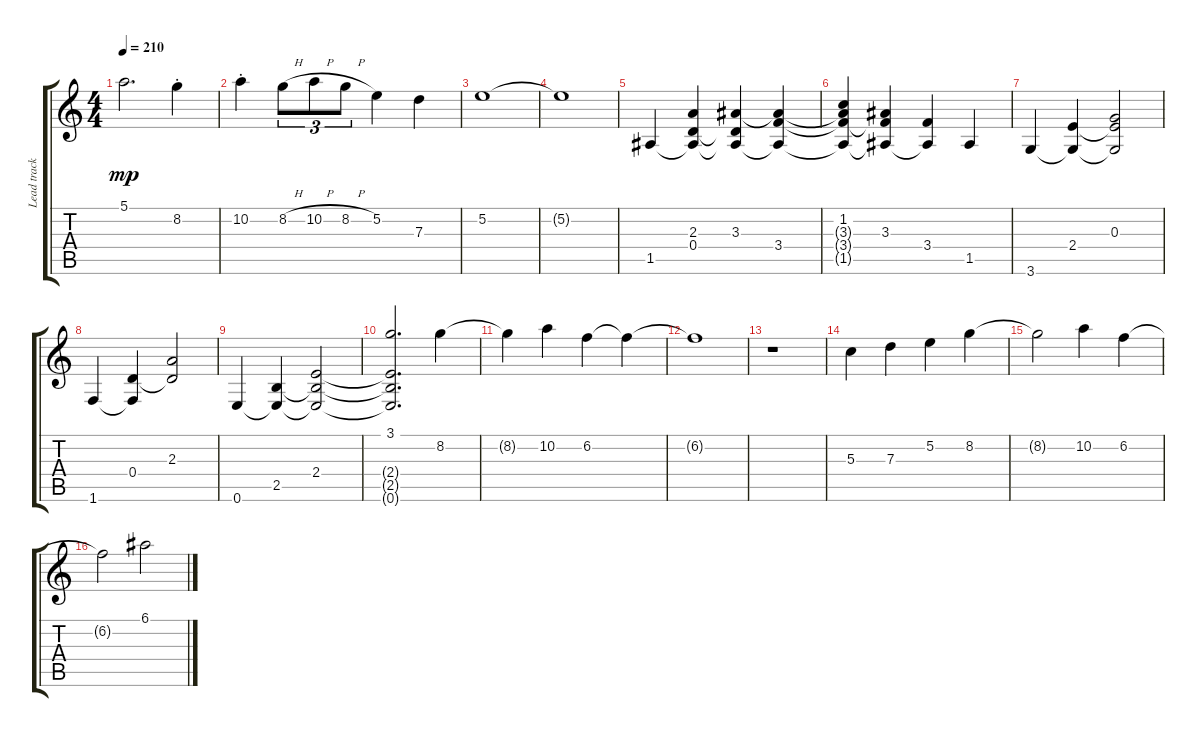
\track ("Lead track R" "Lead track") {instrument overdrivenguitar}
\staff {score tabs}
\tuning (E4 B3 G3 D3 A2 E2) {hide}
\ts (4 4)
\tempo 210
\clef g2
\ks c
5.1.2{d dy mp} 8.2{st}.4 |
10.2{st}.4 8.2{h}.8{tu (3 2)} 10.2{h}.8{tu (3 2)} 8.2{h}.8{tu (3 2)} 5.2.4 7.3.4 |
5.2.1 |
5.2{t}.1 |
1.5.4 (2.3 0.4 1.5{t}).4 (3.3 0.4{t} 1.5{t}).4 (3.3{t} 3.4 1.5{t}).4 |
(1.2 3.3{t} 3.4{t} 1.5{t}).4 (3.3 3.4{t} 1.5{t}).4 (3.4 1.5{t}).4 1.5.4 |
3.6.4 (2.4 3.6{t}).4 (0.3 2.4{t} 3.6{t}).2 |
1.6.4 (0.4 1.6{t}).4 (2.3 0.4{t}).2 |
0.6.4 (2.5 0.6{t}).4 (2.4 2.5{t} 0.6{t}).2 |
(3.1 2.4{t} 2.5{t} 0.6{t}).2{d} 8.2.4 |
8.2{t}.4 10.2.4 6.2.4 6.2{t}.4 |
6.2{t}.1 |
r.1 |
5.3.4 7.3.4 5.2.4 8.2.4 |
8.2{t}.2 10.2.4 6.2.4 |
6.2{t}.2 6.1.2
